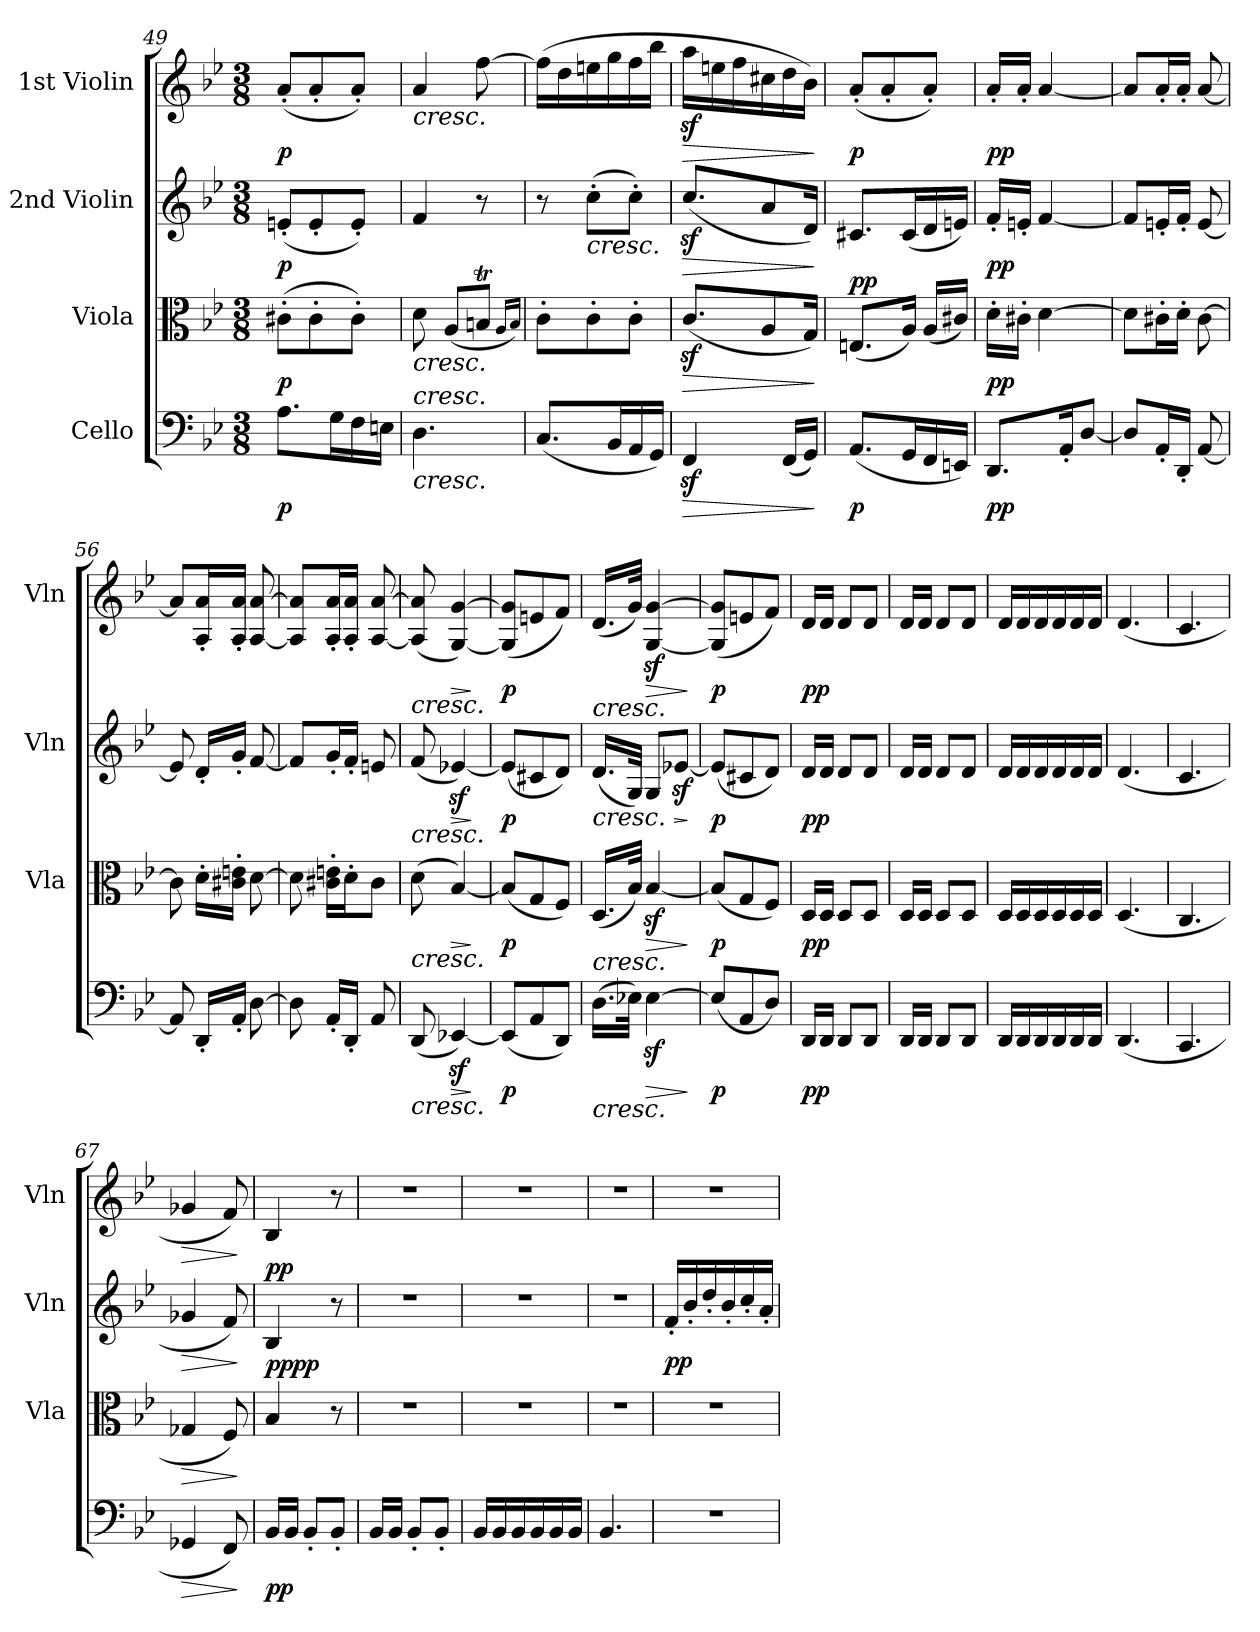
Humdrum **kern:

**kern	**dynam	**kern	**dynam	**kern	**dynam	**kern	**dynam
*part4	*part4	*part3	*part3	*part2	*part2	*part1	*part1
*staff4	*staff4	*staff3	*staff3	*staff2	*staff2	*staff1	*staff1
*I"Cello	*	*I"Viola	*	*I"2nd Violin	*	*I"1st Violin	*
*	*	*I'Vla	*	*I'Vln	*	*I'Vln	*
*clefF4	*	*clefC3	*	*clefG2	*	*clefG2	*
*k[b-e-]	*	*k[b-e-]	*	*k[b-e-]	*	*k[b-e-]	*
*B-:	*	*B-:	*	*B-:	*	*B-:	*
*M3/8	*	*M3/8	*	*M3/8	*	*M3/8	*
=49	=49	=49	=49	=49	=49	=49	=49
8.AL	p	(8c#X'L	p	(8en'L	p	(8a'L	p
.	.	8c#'	.	8e'	.	8a'	.
16GL	.	.	.	.	.	.	.
16F	.	8c#'J)	.	8e'J)	.	8a'J)	.
16EnJJ	.	.	.	.	.	.	.
=50	=50	=50	=50	=50	=50	=50	=50
!	!	!	!	!	!	!LO:TX:b:i:t=cresc.	!
!	!	!LO:TX:b:i:t=cresc.	!	!	!	!	!
!LO:TX:a:i:t=cresc.	!	!	!	!	!	!	!
!LO:TX:b:i:t=cresc.	!	!	!	!	!	!	!
4.D	.	8d	.	4f	.	4a	.
.	.	(8AL	.	.	.	.	.
.	.	8BntJ	.	8r	.	[8ff	.
.	.	16qqA/LL	.	.	.	.	.
.	.	16qqB/JJ)	.	.	.	.	.
=51	=51	=51	=51	=51	=51	=51	=51
(8.CL	.	8c'L	.	8r	.	(16ffLL]	.
.	.	.	.	.	.	16dd	.
!	!	!	!	!LO:TX:b:i:t=cresc.	!	!	!
.	.	8c'	.	(8cc'L	.	16een	.
16BB-L	.	.	.	.	.	16gg	.
16AA	.	8c'J	.	8cc'J)	.	16ff	.
16GGJJ)	.	.	.	.	.	16bb-JJ	.
=52	=52	=52	=52	=52	=52	=52	=52
!	!LO:HP:b	!	!LO:HP:b	!	!LO:HP:b	!	!LO:HP:b
4FFz	>	(8.czL	>	(8.cczL	>	16aazLL	>
.	.	.	.	.	.	16een	.
.	.	.	.	.	.	16ff	.
.	.	8A	.	8a	.	16cc#X	.
(16FFLL	.	.	.	.	.	16dd	.
16GGJJ)	.	16GJk)	.	16dJk)	.	16b-JJ)	.
.	]	.	]	.	]	.	]
=53	=53	=53	=53	=53	=53	=53	=53
!	!	!	!LO:DY:a	!	!	!	!
(8.AAL	p	(8.EnL	pp	8.c#XL	.	(8a'L	p
.	.	.	.	.	.	8a'	.
16GGL	.	16AJk)	.	(16c#L	.	.	.
16FF	.	(16ALL	.	16d	.	8a'J)	.
16EEnJJ)	.	16c#XJJ)	.	16enJJ)	.	.	.
=54	=54	=54	=54	=54	=54	=54	=54
8.DDL	pp	16d'LL	pp	16f'LL	pp	16a'LL	pp
.	.	16c#X'JJ	.	16en'JJ	.	16a'JJ	.
.	.	[4d	.	[4f	.	[4a	.
16AA'K	.	.	.	.	.	.	.
[8DJ	.	.	.	.	.	.	.
=55	=55	=55	=55	=55	=55	=55	=55
8DL]	.	8dL]	.	8fL]	.	8aL]	.
16AA'L	.	16c#X'L	.	16en'L	.	16a'L	.
16DD'JJ	.	16d'JJ	.	16f'JJ	.	16a'JJ	.
[8AA	.	[8c#	.	[8e	.	[8a	.
=56	=56	=56	=56	=56	=56	=56	=56
8AA]	.	8c#]	.	8e]	.	8aL]	.
16DD'LL	.	16d'LL	.	16d'LL	.	16A' 16a'L	.
16AA'JJ	.	16c#X' 16en'JJ	.	16g'JJ	.	16A' 16a'JJ	.
[8D	.	[8d	.	[8f	.	[8A [8a	.
=57	=57	=57	=57	=57	=57	=57	=57
8D]	.	8d]	.	8fL]	.	8A] 8a]L	.
16AA'LL	.	16c#X' 16en'LL	.	16g'L	.	16A' 16a'L	.
16DD'JJ	.	16d'J	.	16f'JJ	.	16A' 16a'JJ	.
8AA	.	8c#J	.	8en	.	[8A [8a	.
=58	=58	=58	=58	=58	=58	=58	=58
!	!	!	!	!	!	!LO:TX:b:i:t=cresc.	!
!	!	!	!	!LO:TX:b:i:t=cresc.	!	!	!
!	!	!LO:TX:b:i:t=cresc.	!	!	!	!	!
!LO:TX:b:i:t=cresc.	!	!	!	!	!	!	!
(8DD	.	(8d	.	(8f	.	(8A] 8a]	.
!	!LO:HP:b	!	!LO:HP:b	!	!LO:HP:b	!	!LO:HP:b
[4EE-Xz)	>	[4B-)	>	[4e-Xz>)	>	[4G [4g)	>
.	]	.	]	.	]	.	]
=59	=59	=59	=59	=59	=59	=59	=59
(8EE-L]	p	(8B-L]	p	(8e-L]	p	(8G] 8g]L	p
8AA	.	8G	.	8c#X	.	8en	.
8DDJ)	.	8FJ)	.	8dJ)	.	8fJ)	.
=60	=60	=60	=60	=60	=60	=60	=60
!	!	!	!	!	!	!LO:TX:b:i:t=cresc.	!
!	!	!	!	!LO:TX:b:i:t=cresc.	!	!	!
!	!	!LO:TX:b:i:t=cresc.	!	!	!	!	!
!LO:TX:b:i:t=cresc.	!	!	!	!	!	!	!
(16.DLL	.	(16.DLL	.	(16.dLL	.	(16.dLL	.
32E-XJJk)	.	32B-JJk)	.	32GJJk)	.	32gJJk)	.
!	!LO:HP:b	!	!LO:HP:b	!	!	!	!LO:HP:b
[4E-z	>	[4B-z	>	8GL	.	[4Gz [4gz	>
!	!	!	!	!	!LO:HP:b	!	!
.	.	.	.	[8e-XzJ	>	.	.
.	]	.	]	.	]	.	]
=61	=61	=61	=61	=61	=61	=61	=61
(8E-L]	p	(8B-L]	p	(8e-L]	p	(8G] 8g]L	p
8AA	.	8G	.	8c#X	.	8en	.
8DJ)	.	8FJ)	.	8dJ)	.	8fJ)	.
=62	=62	=62	=62	=62	=62	=62	=62
16DDLL	pp	16DLL	pp	16dLL	pp	16dLL	pp
16DDJJ	.	16DJJ	.	16dJJ	.	16dJJ	.
8DDL	.	8DL	.	8dL	.	8dL	.
8DDJ	.	8DJ	.	8dJ	.	8dJ	.
=63	=63	=63	=63	=63	=63	=63	=63
16DDLL	.	16DLL	.	16dLL	.	16dLL	.
16DDJJ	.	16DJJ	.	16dJJ	.	16dJJ	.
8DDL	.	8DL	.	8dL	.	8dL	.
8DDJ	.	8DJ	.	8dJ	.	8dJ	.
=64	=64	=64	=64	=64	=64	=64	=64
16DDLL	.	16DLL	.	16dLL	.	16dLL	.
16DD	.	16D	.	16d	.	16d	.
16DD	.	16D	.	16d	.	16d	.
16DD	.	16D	.	16d	.	16d	.
16DD	.	16D	.	16d	.	16d	.
16DDJJ	.	16DJJ	.	16dJJ	.	16dJJ	.
=65	=65	=65	=65	=65	=65	=65	=65
(4.DD	.	(4.D	.	(4.d	.	(4.d	.
=66	=66	=66	=66	=66	=66	=66	=66
4.CC	.	4.C	.	4.c	.	4.c	.
=67	=67	=67	=67	=67	=67	=67	=67
!	!LO:HP:b	!	!LO:HP:b	!	!LO:HP:b	!	!LO:HP:b
4GG-X	>	4G-X	>	4g-X	>	4g-X	>
8FF)	.	8F)	.	8f)	.	8f)	.
.	]	.	]	.	]	.	]
=68	=68	=68	=68	=68	=68	=68	=68
!	!	!	!LO:DY:a	!	!LO:DY:a	!	!
16BB-LL	pp	4B-	pppp	4B-	pp	4B-	.
16BB-JJ	.	.	.	.	.	.	.
8BB-'L	.	.	.	.	.	.	.
8BB-'J	.	8r	.	8r	.	8r	.
=69	=69	=69	=69	=69	=69	=69	=69
16BB-LL	.	4.r	.	4.r	.	4.r	.
16BB-JJ	.	.	.	.	.	.	.
8BB-'L	.	.	.	.	.	.	.
8BB-'J	.	.	.	.	.	.	.
=70	=70	=70	=70	=70	=70	=70	=70
16BB-LL	.	4.r	.	4.r	.	4.r	.
16BB-	.	.	.	.	.	.	.
16BB-	.	.	.	.	.	.	.
16BB-	.	.	.	.	.	.	.
16BB-	.	.	.	.	.	.	.
16BB-JJ	.	.	.	.	.	.	.
=71	=71	=71	=71	=71	=71	=71	=71
4.BB-	.	4.r	.	4.r	.	4.r	.
=72	=72	=72	=72	=72	=72	=72	=72
4.r	.	4.r	.	16f'LL	pp	4.r	.
.	.	.	.	16b-'	.	.	.
.	.	.	.	16dd'	.	.	.
.	.	.	.	16b-'	.	.	.
.	.	.	.	16cc'	.	.	.
.	.	.	.	16a'JJ	.	.	.
=	=	=	=	=	=	=	=
*-	*-	*-	*-	*-	*-	*-	*-
